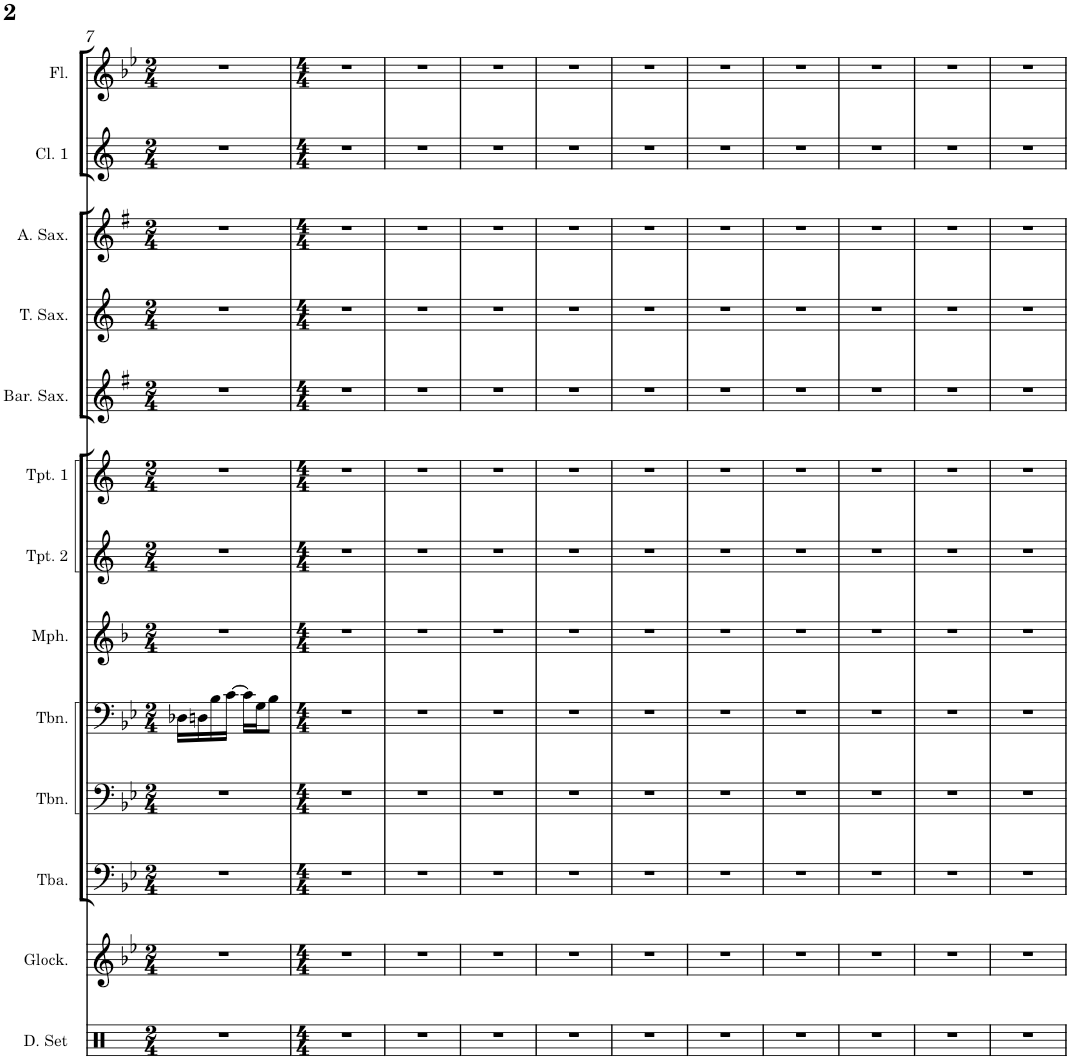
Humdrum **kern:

**kern	**kern	**kern	**kern	**kern	**kern	**kern	**kern	**kern	**kern	**kern	**kern	**kern
*part13	*part12	*part11	*part10	*part9	*part8	*part7	*part6	*part5	*part4	*part3	*part2	*part1
*staff13	*staff12	*staff11	*staff10	*staff9	*staff8	*staff7	*staff6	*staff5	*staff4	*staff3	*staff2	*staff1
*I"Drumset	*I"Glockenspiel	*I"Tuba	*I"Trombone	*I"Trombone	*I"Mellophone	*I"Trumpet 2	*I"Trumpet 1	*I"Baritone Sax	*I"Tenor Sax	*I"Alto Sax	*I"Clarinet 1	*I"Flute
*I'D. Set	*I'Glock.	*I'Tba.	*I'Tbn.	*I'Tbn.	*I'Mph.	*I'Tpt. 2	*I'Tpt. 1	*I'Bar. Sax.	*I'T. Sax.	*I'A. Sax.	*I'Cl. 1	*I'Fl.
!!LO:PB:g=z
*clefX	*clefG2	*clefF4	*clefF4	*clefF4	*clefG2	*clefG2	*clefG2	*clefG2	*clefG2	*clefG2	*clefG2	*clefG2
*	*Trd-14c-24	*	*	*	*Trd4c7	*Trd1c2	*Trd1c2	*Trd12c21	*Trd8c14	*Trd5c9	*Trd1c2	*
*k[]	*k[b-e-]	*k[b-e-]	*k[b-e-]	*k[b-e-]	*k[b-]	*k[]	*k[]	*k[f#]	*k[]	*k[f#]	*k[]	*k[b-e-]
*M2/4	*M2/4	*M2/4	*M2/4	*M2/4	*M2/4	*M2/4	*M2/4	*M2/4	*M2/4	*M2/4	*M2/4	*M2/4
=7	=7	=7	=7	=7	=7	=7	=7	=7	=7	=7	=7	=7
2r	2r	2r	2r	16D-X\LL	2r	2r	2r	2r	2r	2r	2r	2r
.	.	.	.	16Dn\	.	.	.	.	.	.	.	.
.	.	.	.	16B-\	.	.	.	.	.	.	.	.
.	.	.	.	[16c\JJ	.	.	.	.	.	.	.	.
.	.	.	.	16c\LL]	.	.	.	.	.	.	.	.
.	.	.	.	16G\J	.	.	.	.	.	.	.	.
.	.	.	.	8B-\J	.	.	.	.	.	.	.	.
=8	=8	=8	=8	=8	=8	=8	=8	=8	=8	=8	=8	=8
*M4/4	*M4/4	*M4/4	*M4/4	*M4/4	*M4/4	*M4/4	*M4/4	*M4/4	*M4/4	*M4/4	*M4/4	*M4/4
1r	1r	1r	1r	1r	1r	1r	1r	1r	1r	1r	1r	1r
=9	=9	=9	=9	=9	=9	=9	=9	=9	=9	=9	=9	=9
1r	1r	1r	1r	1r	1r	1r	1r	1r	1r	1r	1r	1r
=10	=10	=10	=10	=10	=10	=10	=10	=10	=10	=10	=10	=10
1r	1r	1r	1r	1r	1r	1r	1r	1r	1r	1r	1r	1r
=11	=11	=11	=11	=11	=11	=11	=11	=11	=11	=11	=11	=11
1r	1r	1r	1r	1r	1r	1r	1r	1r	1r	1r	1r	1r
=12	=12	=12	=12	=12	=12	=12	=12	=12	=12	=12	=12	=12
1r	1r	1r	1r	1r	1r	1r	1r	1r	1r	1r	1r	1r
=13	=13	=13	=13	=13	=13	=13	=13	=13	=13	=13	=13	=13
1r	1r	1r	1r	1r	1r	1r	1r	1r	1r	1r	1r	1r
=14	=14	=14	=14	=14	=14	=14	=14	=14	=14	=14	=14	=14
1r	1r	1r	1r	1r	1r	1r	1r	1r	1r	1r	1r	1r
=15	=15	=15	=15	=15	=15	=15	=15	=15	=15	=15	=15	=15
1r	1r	1r	1r	1r	1r	1r	1r	1r	1r	1r	1r	1r
=16	=16	=16	=16	=16	=16	=16	=16	=16	=16	=16	=16	=16
1r	1r	1r	1r	1r	1r	1r	1r	1r	1r	1r	1r	1r
=17	=17	=17	=17	=17	=17	=17	=17	=17	=17	=17	=17	=17
1r	1r	1r	1r	1r	1r	1r	1r	1r	1r	1r	1r	1r
=	=	=	=	=	=	=	=	=	=	=	=	=
*-	*-	*-	*-	*-	*-	*-	*-	*-	*-	*-	*-	*-
